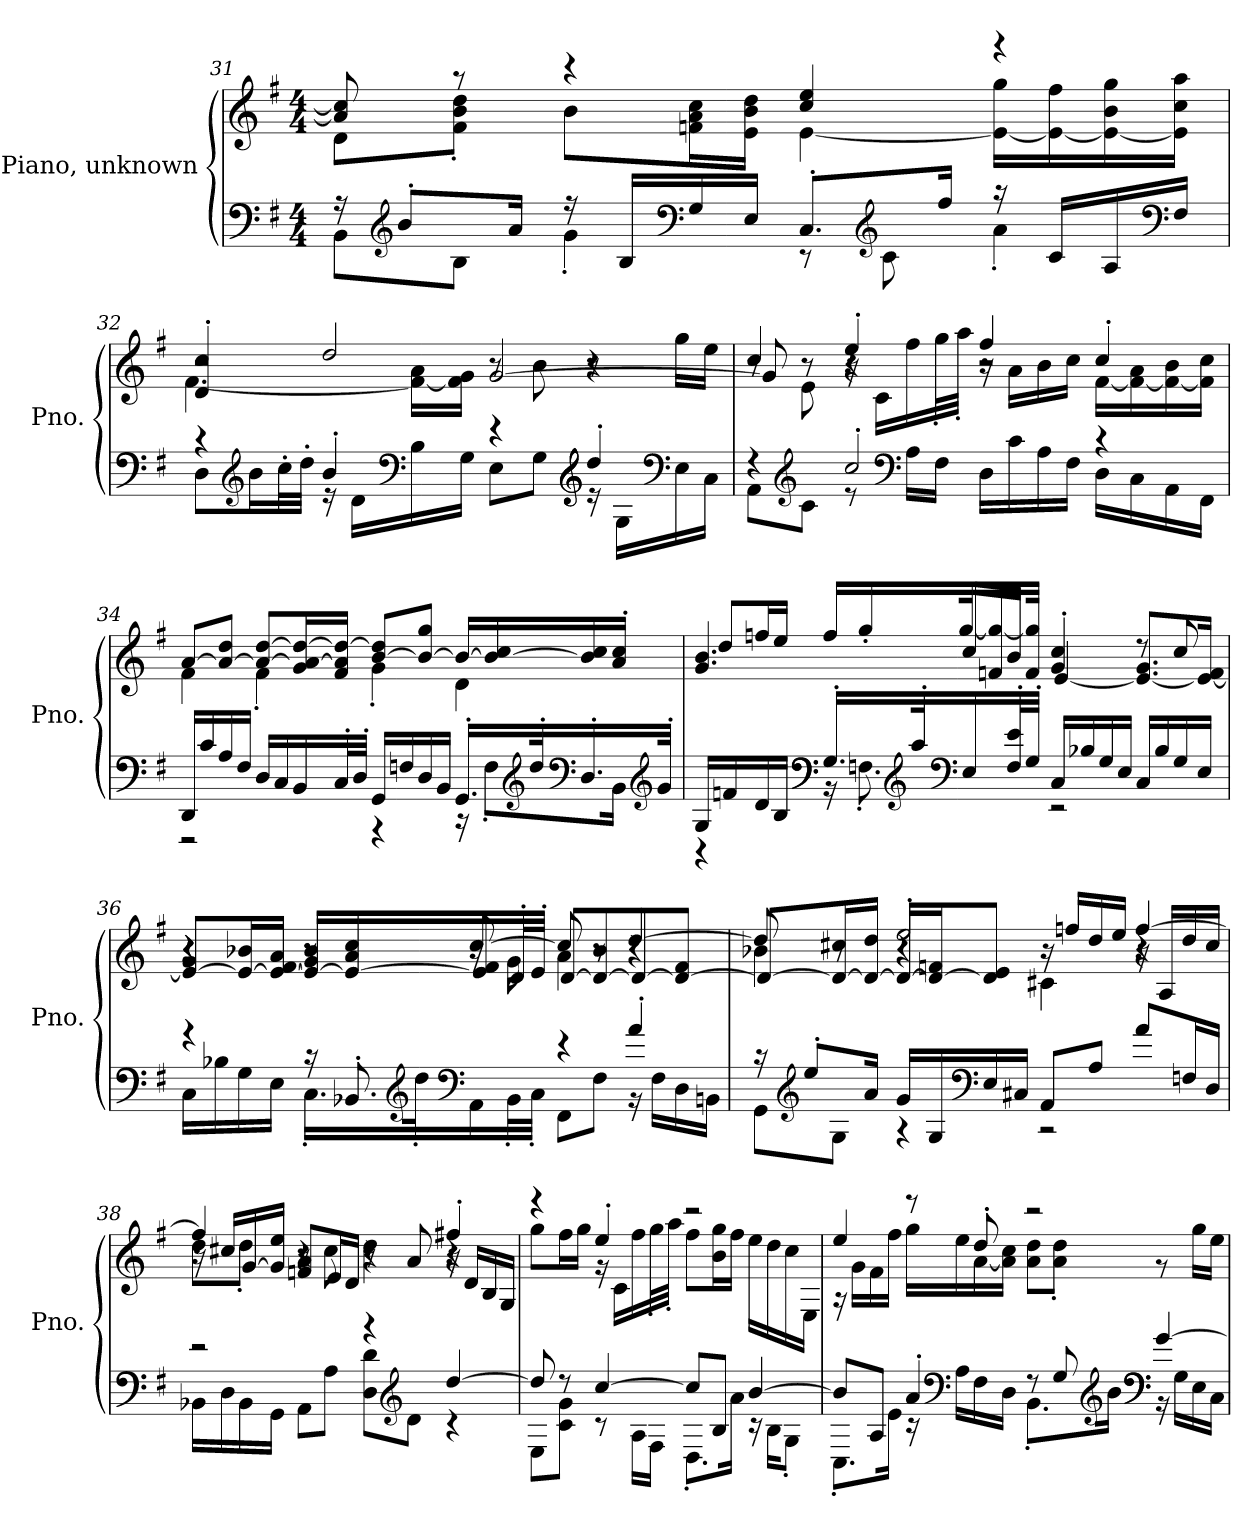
**kern	**kern
*part1	*part1
*staff2	*staff1
*I"Piano, unknown	*
*I'Pno.	*
!!LO:PB:g=z
*clefF4	*clefG2
*k[f#]	*k[f#]
*M4/4	*M4/4
=31	=31
*^	*^
16r	8BB\L	8a/] 8cc/]	8d\L
*clefG2	*	*	*
8b'/L	.	.	.
.	8B\J	8r	8f#\' 8b\' 8dd\'J
16a/Jk	.	.	.
16r	4g'\	4r	8b\L
16B/LL	.	.	.
*clefF4	*	*	*
16G/	.	.	16fn\ 16a\ 16cc\L
16E/JJ	.	.	16e\ 16b\ 16dd\JJ
8.C'/L	8r	4cc/ 4ee/	[4e\
*clefG2	*	*	*
.	8c\	.	.
16ff#/Jk	.	.	.
16r	4a'\	4r	16e\_ 16gg\LL
16c/LL	.	.	16e\_ 16ff#\
16A/	.	.	16e\_ 16b\ 16gg\
*clefF4	*	*	*
16F#/JJ	.	.	16e\] 16cc\ 16aa\JJ
=32	=32	=32	=32
*	*	*	*^
4r	8D\L	4d/' 4cc/'	[4.f#\	2r
*clefG2	*	*	*	*
.	16b\L	.	.	.
.	32cc'\L	.	.	.
.	32dd'\JJJ	.	.	.
4b'/	16r	2dd/	.	.
.	16d\LL	.	.	.
*clefF4	*	*	*	*
.	16B\	.	16f#\_ 16a\LL	.
.	16G\JJ	.	16f#\] 16g\JJ	.
4r	8E\L	.	8r	[2g/
.	8G\J	.	8b\	.
*clefG2	*	*	*	*
4dd'/	16r	4r	8r	.
.	16G\LL	.	.	.
*clefF4	*	*	*	*
.	16E\	.	16gg\LL	.
.	16C\JJ	.	16ee\JJ	.
!!LO:LB:g=z	!!	!!
=33	=33	=33	=33	=33
4r	8AA\L	4cc/	8r	8g/]
*clefG2	*	*	*	*
.	8c\J	.	8e\	8r
2cc'/	8r	4ee'/	16r	4r
.	.	.	16c\LL	.
*clefF4	*	*	*	*
.	16A\LL	.	16ff#\	.
.	16F#\JJ	.	32gg'\L	.
.	.	.	32aa'\JJJ	.
.	16D\LL	4ff#/	16r	2r
.	16c\	.	16a\LL	.
.	16A\	.	16b\	.
.	16F#\JJ	.	16cc\JJ	.
4r	16D\LL	4cc'/	[16f#\LL	.
.	16C\	.	16f#\_ 16a\	.
.	16AA\	.	16f#\_ 16b\	.
.	16FF#\JJ	.	16f#\] 16cc\JJ	.
*	*	*	*v	*v
!!LO:LB:g=z
=34	=34	=34	=34
16DD/LL	2r	[8a/L	4f#\
16c/	.	.	.
16A/	.	8a/_ 8dd/J	.
16F#/JJ	.	.	.
16D/LL	.	8a/_ [8dd/L	4f#'\
16C/	.	.	.
16BB/	.	16g/ 16a/_ 16dd/_L	.
32C'/L	.	16f#/ 16a/] 16dd/_JJ	.
32D'/JJJ	.	.	.
16GG/LL	4r	[8b/ 8dd/]L	4g'\
16Fn/	.	.	.
16D/	.	8b/_ 8gg/J	.
16BB/JJ	.	.	.
16.GG'/LL	16r	16b/LL_	4d\
.	8F'\L	16b/_ 16cc/	.
*clefG2	*	*	*
32dd'/K	.	.	.
*clefF4	*	*	*
16.D'/	.	16b/] 16cc/	.
.	16BB\Jk	16a/' 16cc/'JJ	.
*clefG2	*	*	*
32g'/JJk	.	.	.
!!LO:LB:g=z	!!
=35	=35	=35	=35
16G/LL	4r	4.g/ 4.b/	8dd/L
16fn/	.	.	.
16d/	.	.	16ffn/L
16B/JJ	.	.	16ee/JJ
*clefF4	*	*	*
16.G'/LL	16r	.	16ff/LL
.	8.Fn'\	.	16gg'/
*clefG2	*	*	*
32aa'/K	.	.	.
*clefF4	*	*	*
16E/	.	16cc/LL	[32gg/K
.	.	.	16fn/ 16gg/_
32F/' 32e/'L	.	16b/JJ	.
32G'/JJJ	.	.	32f/ 32gg/]JJk
16C/LL	2r	4g/' 4cc/'	[4e/
16B-X/	.	.	.
16G/	.	.	.
16E/JJ	.	.	.
16C/LL	.	8r	8.e/_ 8.g/L
16B-/	.	.	.
16G/	.	8cc/	.
16E/JJ	.	.	16e/_ 16f/Jk
!!LO:LB:g=z
=36	=36	=36	=36
*	*	*	*^
4r	16C\LL	4r	4r	8e/_ 8g/L
.	16B-X\	.	.	.
.	16G\	.	.	16e/_ 16b-X/L
.	16E\JJ	.	.	16e/_ 16f#/ 16a/JJ
16r	16.C'\LL	8r	8r	16e/_ 16g/ 16b-/LL
8.BB-X'/	.	.	.	16e/_ 16a/ 16cc/
*clefG2	*	*	*	*
.	32dd'\K	.	.	.
*clefF4	*	*	*	*
.	16AA\	[8cc/	16r	16e/] 16f#/
.	32BB-'\L	.	16g\	32d'/L
.	32C'\JJJ	.	.	32e'/JJJ
4r	8FF#\L	8cc/]	4a\	[8d/L
.	8F#\J	8r	.	8d/_ 8b-/
4a'/	16r	[4dd/	4r	8d/_
.	16F#\LL	.	.	.
.	16D\	.	.	8d/_ 8f#/J
.	16BBn\JJ	.	.	.
!!LO:LB:g=z	!!	!!
=37	=37	=37	=37	=37
16r	8GG\L	8dd/]	4b-X\	8d/L_
*clefG2	*	*	*	*
8ee'/L	.	.	.	.
.	8G\J	8r	.	16d/_ 16cc#X/L
16a/Jk	.	.	.	16d/_ 16dd/JJ
16g/LL	4r	2ee'/	4r	16d/LL_
16G/	.	.	.	16d/_ 16fn/J
*clefF4	*	*	*	*
16E/	.	.	.	8d/] 8e/J
16C#X/JJ	.	.	.	.
8AA/L	2r	.	4c#X\	16r
.	.	.	.	16ffn/LL
8A/J	.	.	.	16dd/
.	.	.	.	16ee/JJ
8a/L	.	[4ff/	4r	16r
.	.	.	.	16A/LL
16Fn/L	.	.	.	16dd/
16D/JJ	.	.	.	16cc#/JJ
=38	=38	=38	=38	=38
2r	16BB-X\LL	4ff/]	8dd\L	16r
.	16D\	.	.	16cc#X/LL
.	16BB-\	.	8dd'\J	[16g/
.	16GG\JJ	.	.	16g/] 16ee/JJ
.	8AA\L	4r	8r	8fn/ 8a/L
.	8A\J	.	8cc#\	16e/L
.	.	.	.	16d/JJ
4r	8D\ 8d\L	4r	4dd\	8r
*clefG2	*	*	*	*
.	8d\J	.	.	8a/
[4dd/	4r	4ff#X'/	4r	16r
.	.	.	.	16d/LL
.	.	.	.	16B/
.	.	.	.	16G/JJ
*	*	*	*v	*v
!!LO:PB:g=z
=39	=39	=39	=39
8dd/]	8E\L	4r	8gg\L
8r	8c\ 8g\J	.	16ff#\L
.	.	.	16gg\JJ
[4cc/	8r	4ee'/	16r
.	.	.	16c\LL
.	16A\LL	.	16ff#\
.	16F#\JJ	.	32gg'\L
.	.	.	32aa'\JJJ
8cc/L]	8.D'\L	2r	8ff#\L
8B/J	.	.	16b\ 16gg\L
.	16a\Jk	.	16ff#\JJ
[4b/	16r	.	16ee\LL
.	16B\KL	.	16dd\
.	8G'\J	.	16cc\
.	.	.	16E\JJ
=40	=40	=40	=40
8b/L]	8.C'\L	4ee/	16r
.	.	.	16g\LL
8A/J	.	.	16f#\
.	16e\Jk	.	16ff#\JJ
4a'/	16r	8r	16gg\LL
*clefF4	*	*	*
.	16A\LL	.	16ee\
.	16F#\	8dd'/	[16a\
.	16D\JJ	.	16a\] 16cc\JJ
8r	8.BB'\L	2r	8a\ 8dd\L
8G/	.	.	8a\' 8dd\'J
*clefG2	*	*	*
.	16b\Jk	.	.
*clefF4	*	*	*
[4g/	16r	.	8r
.	16G\LL	.	.
.	16E\	.	16gg\LL
.	16C\JJ	.	16ee\JJ
*v	*v	*	*
*	*v	*v
=	=
*-	*-
